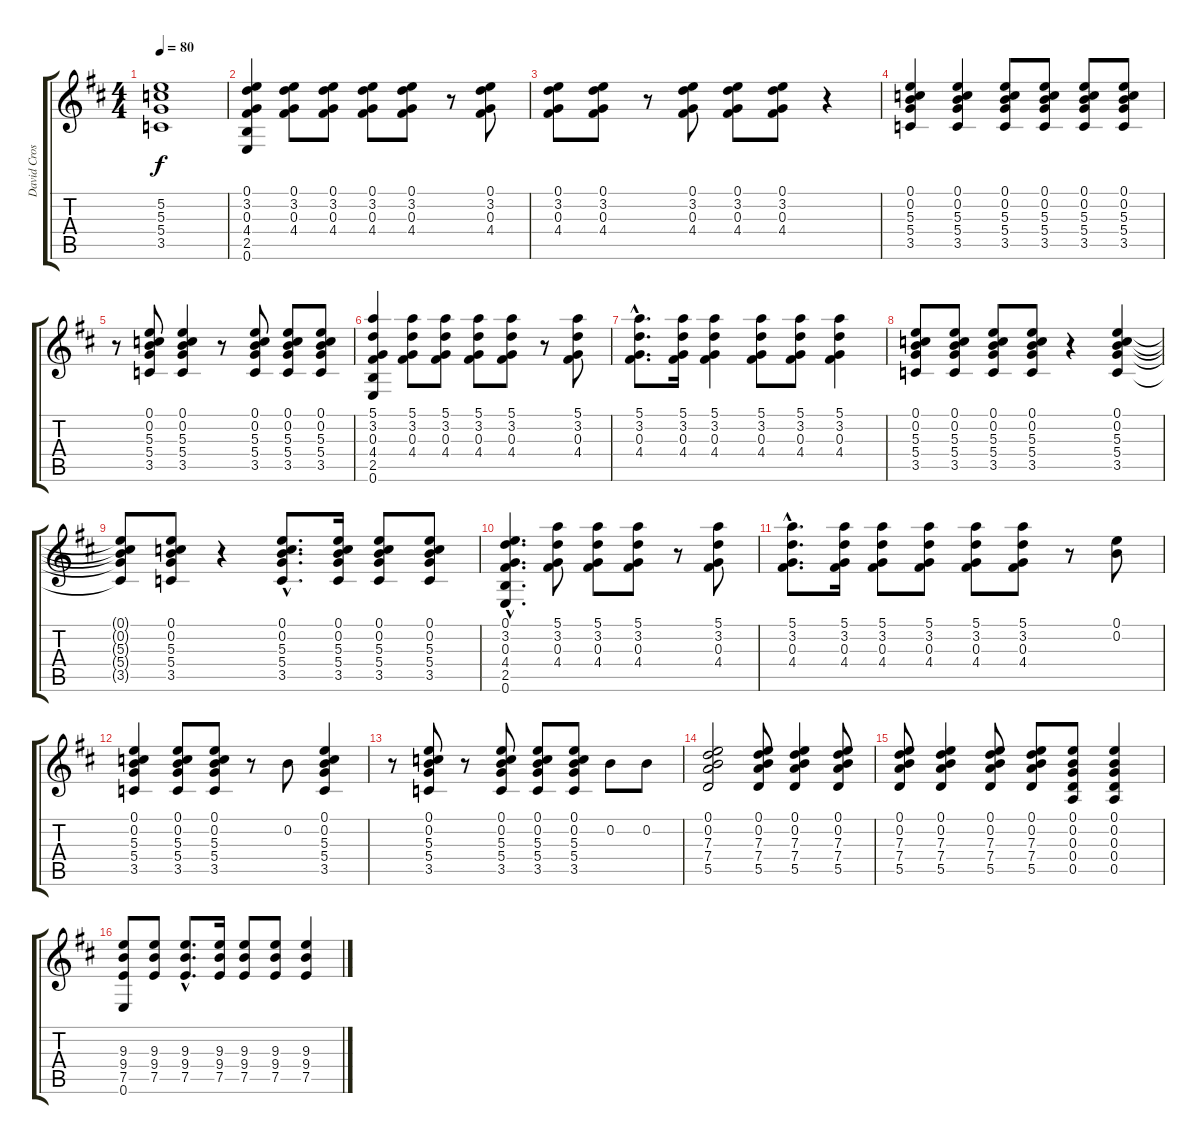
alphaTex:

\track ("David Crosby" "David Cros") {instrument overdrivenguitar}
\staff {score tabs}
\tuning (E4 B3 G3 D3 A2 E2) {hide}
\ts (4 4)
\tempo 80
\clef g2
\ks d
(5.2 5.3 5.4 3.5).1{dy f} |
(0.1 3.2 0.3 4.4 2.5 0.6).4 (0.1 3.2 0.3 4.4).8 (0.1 3.2 0.3 4.4).8 (0.1 3.2 0.3 4.4).8 (0.1 3.2 0.3 4.4).8 r.8 (0.1 3.2 0.3 4.4).8 |
(0.1 3.2 0.3 4.4).8 (0.1 3.2 0.3 4.4).8 r.8 (0.1 3.2 0.3 4.4).8 (0.1 3.2 0.3 4.4).8 (0.1 3.2 0.3 4.4).8 r.4 |
(0.1 0.2 5.3 5.4 3.5).4 (0.1 0.2 5.3 5.4 3.5).4 (0.1 0.2 5.3 5.4 3.5).8 (0.1 0.2 5.3 5.4 3.5).8 (0.1 0.2 5.3 5.4 3.5).8 (0.1 0.2 5.3 5.4 3.5).8 |
r.8 (0.1 0.2 5.3 5.4 3.5).8 (0.1 0.2 5.3 5.4 3.5).4 r.8 (0.1 0.2 5.3 5.4 3.5).8 (0.1 0.2 5.3 5.4 3.5).8 (0.1 0.2 5.3 5.4 3.5).8 |
(5.1 3.2 0.3 4.4 2.5 0.6).4 (5.1 3.2 0.3 4.4).8 (5.1 3.2 0.3 4.4).8 (5.1 3.2 0.3 4.4).8 (5.1 3.2 0.3 4.4).8 r.8 (5.1 3.2 0.3 4.4).8 |
(5.1{hac} 3.2{hac} 0.3{hac} 4.4{hac}).8{d} (5.1 3.2 0.3 4.4).16 (5.1 3.2 0.3 4.4).4 (5.1 3.2 0.3 4.4).8 (5.1 3.2 0.3 4.4).8 (5.1 3.2 0.3 4.4).4 |
(0.1 0.2 5.3 5.4 3.5).8 (0.1 0.2 5.3 5.4 3.5).8 (0.1 0.2 5.3 5.4 3.5).8 (0.1 0.2 5.3 5.4 3.5).8 r.4 (0.1 0.2 5.3 5.4 3.5).4 |
(0.1{t} 0.2{t} 5.3{t} 5.4{t} 3.5{t}).8 (0.1 0.2 5.3 5.4 3.5).8 r.4 (0.1{hac} 0.2{hac} 5.3{hac} 5.4{hac} 3.5{hac}).8{d} (0.1 0.2 5.3 5.4 3.5).16 (0.1 0.2 5.3 5.4 3.5).8 (0.1 0.2 5.3 5.4 3.5).8 |
(0.1{hac} 3.2{hac} 0.3{hac} 4.4{hac} 2.5{hac} 0.6{hac}).4{d} (5.1 3.2 0.3 4.4).8 (5.1 3.2 0.3 4.4).8 (5.1 3.2 0.3 4.4).8 r.8 (5.1 3.2 0.3 4.4).8 |
(5.1{hac} 3.2{hac} 0.3{hac} 4.4{hac}).8{d} (5.1 3.2 0.3 4.4).16 (5.1 3.2 0.3 4.4).8 (5.1 3.2 0.3 4.4).8 (5.1 3.2 0.3 4.4).8 (5.1 3.2 0.3 4.4).8 r.8 (0.1 0.2).8 |
(0.1 0.2 5.3 5.4 3.5).4 (0.1 0.2 5.3 5.4 3.5).8 (0.1 0.2 5.3 5.4 3.5).8 r.8 0.2.8 (0.1 0.2 5.3 5.4 3.5).4 |
r.8 (0.1 0.2 5.3 5.4 3.5).8 r.8 (0.1 0.2 5.3 5.4 3.5).8 (0.1 0.2 5.3 5.4 3.5).8 (0.1 0.2 5.3 5.4 3.5).8 0.2.8 0.2.8 |
(0.1 0.2 7.3 7.4 5.5).2 (0.1 0.2 7.3 7.4 5.5).8 (0.1 0.2 7.3 7.4 5.5).4 (0.1 0.2 7.3 7.4 5.5).8 |
(0.1 0.2 7.3 7.4 5.5).8 (0.1 0.2 7.3 7.4 5.5).4 (0.1 0.2 7.3 7.4 5.5).8 (0.1 0.2 7.3 7.4 5.5).8 (0.1 0.2 0.3 0.4 0.5).8 (0.1 0.2 0.3 0.4 0.5).4 |
(9.3 9.4 7.5 0.6).8 (9.3 9.4 7.5).8 (9.3{hac} 9.4{hac} 7.5{hac}).8{d} (9.3 9.4 7.5).16 (9.3 9.4 7.5).8 (9.3 9.4 7.5).8 (9.3 9.4 7.5).4
